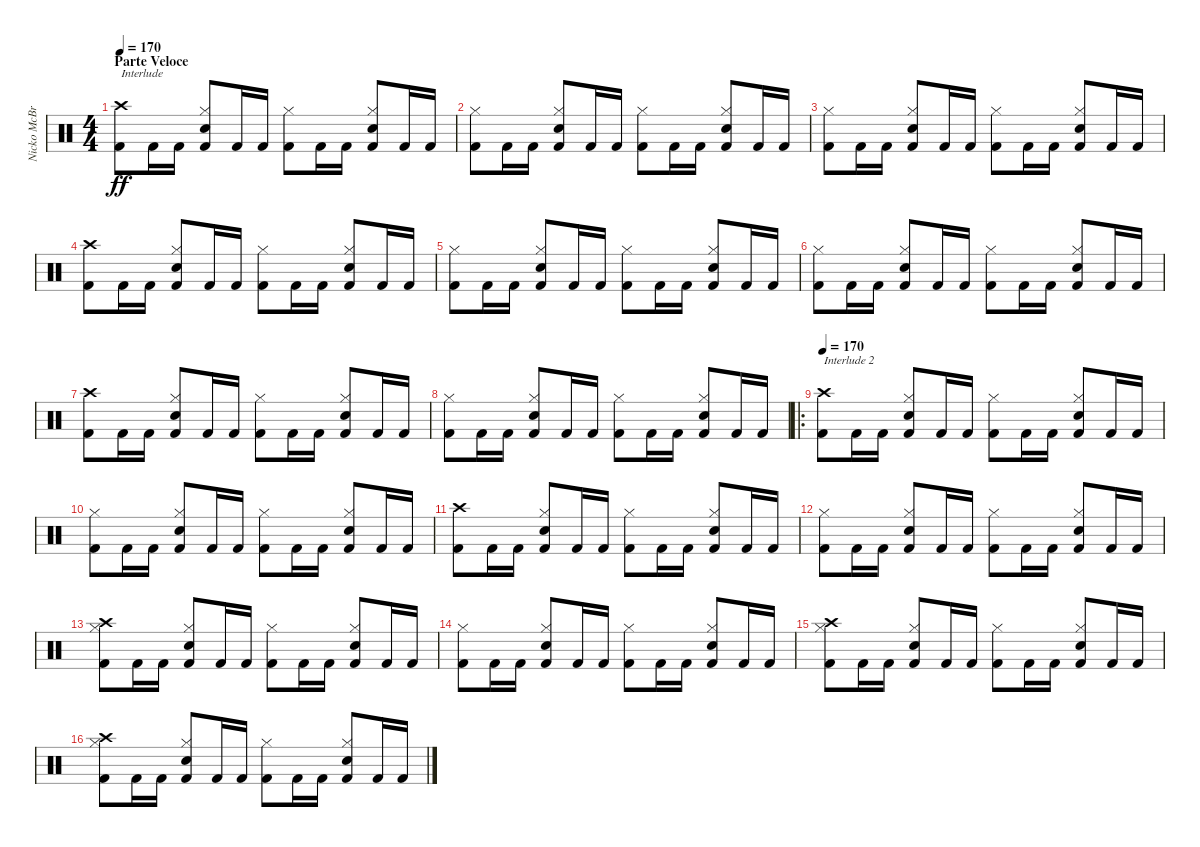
\track ("Nicko McBrain" "Nicko McBr") {instrument percussion}
\staff {score}
\articulation defaults
\ts (4 4)
\section ("" "Parte Veloce")
\tempo 170
\clef neutral
\ks c
("Crash high (hit)" "Kick (hit) 2").8{txt "Interlude" dy ff} "Kick (hit) 2".16 "Kick (hit) 2".16 ("Hi-Hat (closed)" "Snare (hit) 2" "Kick (hit) 2").8 "Kick (hit) 2".16 "Kick (hit) 2".16 ("Hi-Hat (closed)" "Kick (hit) 2").8 "Kick (hit) 2".16 "Kick (hit) 2".16 ("Hi-Hat (closed)" "Snare (hit) 2" "Kick (hit) 2").8 "Kick (hit) 2".16 "Kick (hit) 2".16 |
("Hi-Hat (closed)" "Kick (hit) 2").8 "Kick (hit) 2".16 "Kick (hit) 2".16 ("Hi-Hat (closed)" "Snare (hit) 2" "Kick (hit) 2").8 "Kick (hit) 2".16 "Kick (hit) 2".16 ("Hi-Hat (closed)" "Kick (hit) 2").8 "Kick (hit) 2".16 "Kick (hit) 2".16 ("Hi-Hat (closed)" "Snare (hit) 2" "Kick (hit) 2").8 "Kick (hit) 2".16 "Kick (hit) 2".16 |
("Hi-Hat (closed)" "Kick (hit) 2").8 "Kick (hit) 2".16 "Kick (hit) 2".16 ("Hi-Hat (closed)" "Snare (hit) 2" "Kick (hit) 2").8 "Kick (hit) 2".16 "Kick (hit) 2".16 ("Hi-Hat (closed)" "Kick (hit) 2").8 "Kick (hit) 2".16 "Kick (hit) 2".16 ("Hi-Hat (closed)" "Snare (hit) 2" "Kick (hit) 2").8 "Kick (hit) 2".16 "Kick (hit) 2".16 |
("Crash high (hit)" "Kick (hit) 2").8 "Kick (hit) 2".16 "Kick (hit) 2".16 ("Hi-Hat (closed)" "Snare (hit) 2" "Kick (hit) 2").8 "Kick (hit) 2".16 "Kick (hit) 2".16 ("Hi-Hat (closed)" "Kick (hit) 2").8 "Kick (hit) 2".16 "Kick (hit) 2".16 ("Hi-Hat (closed)" "Snare (hit) 2" "Kick (hit) 2").8 "Kick (hit) 2".16 "Kick (hit) 2".16 |
("Hi-Hat (closed)" "Kick (hit) 2").8 "Kick (hit) 2".16 "Kick (hit) 2".16 ("Hi-Hat (closed)" "Snare (hit) 2" "Kick (hit) 2").8 "Kick (hit) 2".16 "Kick (hit) 2".16 ("Hi-Hat (closed)" "Kick (hit) 2").8 "Kick (hit) 2".16 "Kick (hit) 2".16 ("Hi-Hat (closed)" "Snare (hit) 2" "Kick (hit) 2").8 "Kick (hit) 2".16 "Kick (hit) 2".16 |
("Hi-Hat (closed)" "Kick (hit) 2").8 "Kick (hit) 2".16 "Kick (hit) 2".16 ("Hi-Hat (closed)" "Snare (hit) 2" "Kick (hit) 2").8 "Kick (hit) 2".16 "Kick (hit) 2".16 ("Hi-Hat (closed)" "Kick (hit) 2").8 "Kick (hit) 2".16 "Kick (hit) 2".16 ("Hi-Hat (closed)" "Snare (hit) 2" "Kick (hit) 2").8 "Kick (hit) 2".16 "Kick (hit) 2".16 |
("Crash high (hit)" "Kick (hit) 2").8 "Kick (hit) 2".16 "Kick (hit) 2".16 ("Hi-Hat (closed)" "Snare (hit) 2" "Kick (hit) 2").8 "Kick (hit) 2".16 "Kick (hit) 2".16 ("Hi-Hat (closed)" "Kick (hit) 2").8 "Kick (hit) 2".16 "Kick (hit) 2".16 ("Hi-Hat (closed)" "Snare (hit) 2" "Kick (hit) 2").8 "Kick (hit) 2".16 "Kick (hit) 2".16 |
("Hi-Hat (closed)" "Kick (hit) 2").8 "Kick (hit) 2".16 "Kick (hit) 2".16 ("Hi-Hat (closed)" "Snare (hit) 2" "Kick (hit) 2").8 "Kick (hit) 2".16 "Kick (hit) 2".16 ("Hi-Hat (closed)" "Kick (hit) 2").8 "Kick (hit) 2".16 "Kick (hit) 2".16 ("Hi-Hat (closed)" "Snare (hit) 2" "Kick (hit) 2").8 "Kick (hit) 2".16 "Kick (hit) 2".16 |
\ro
\tempo 170
("Crash high (hit)" "Kick (hit) 2").8{txt "Interlude 2"} "Kick (hit) 2".16 "Kick (hit) 2".16 ("Hi-Hat (closed)" "Snare (hit) 2" "Kick (hit) 2").8 "Kick (hit) 2".16 "Kick (hit) 2".16 ("Hi-Hat (closed)" "Kick (hit) 2").8 "Kick (hit) 2".16 "Kick (hit) 2".16 ("Hi-Hat (closed)" "Snare (hit) 2" "Kick (hit) 2").8 "Kick (hit) 2".16 "Kick (hit) 2".16 |
("Hi-Hat (closed)" "Kick (hit) 2").8 "Kick (hit) 2".16 "Kick (hit) 2".16 ("Hi-Hat (closed)" "Snare (hit) 2" "Kick (hit) 2").8 "Kick (hit) 2".16 "Kick (hit) 2".16 ("Hi-Hat (closed)" "Kick (hit) 2").8 "Kick (hit) 2".16 "Kick (hit) 2".16 ("Hi-Hat (closed)" "Snare (hit) 2" "Kick (hit) 2").8 "Kick (hit) 2".16 "Kick (hit) 2".16 |
("Crash high (hit)" "Kick (hit) 2").8 "Kick (hit) 2".16 "Kick (hit) 2".16 ("Hi-Hat (closed)" "Snare (hit) 2" "Kick (hit) 2").8 "Kick (hit) 2".16 "Kick (hit) 2".16 ("Hi-Hat (closed)" "Kick (hit) 2").8 "Kick (hit) 2".16 "Kick (hit) 2".16 ("Hi-Hat (closed)" "Snare (hit) 2" "Kick (hit) 2").8 "Kick (hit) 2".16 "Kick (hit) 2".16 |
("Hi-Hat (closed)" "Kick (hit) 2").8 "Kick (hit) 2".16 "Kick (hit) 2".16 ("Hi-Hat (closed)" "Snare (hit) 2" "Kick (hit) 2").8 "Kick (hit) 2".16 "Kick (hit) 2".16 ("Hi-Hat (closed)" "Kick (hit) 2").8 "Kick (hit) 2".16 "Kick (hit) 2".16 ("Hi-Hat (closed)" "Snare (hit) 2" "Kick (hit) 2").8 "Kick (hit) 2".16 "Kick (hit) 2".16 |
("Crash high (hit)" "Hi-Hat (closed)" "Kick (hit) 2").8 "Kick (hit) 2".16 "Kick (hit) 2".16 ("Hi-Hat (closed)" "Snare (hit) 2" "Kick (hit) 2").8 "Kick (hit) 2".16 "Kick (hit) 2".16 ("Hi-Hat (closed)" "Kick (hit) 2").8 "Kick (hit) 2".16 "Kick (hit) 2".16 ("Hi-Hat (closed)" "Snare (hit) 2" "Kick (hit) 2").8 "Kick (hit) 2".16 "Kick (hit) 2".16 |
("Hi-Hat (closed)" "Kick (hit) 2").8 "Kick (hit) 2".16 "Kick (hit) 2".16 ("Hi-Hat (closed)" "Snare (hit) 2" "Kick (hit) 2").8 "Kick (hit) 2".16 "Kick (hit) 2".16 ("Hi-Hat (closed)" "Kick (hit) 2").8 "Kick (hit) 2".16 "Kick (hit) 2".16 ("Hi-Hat (closed)" "Snare (hit) 2" "Kick (hit) 2").8 "Kick (hit) 2".16 "Kick (hit) 2".16 |
("Crash high (hit)" "Hi-Hat (closed)" "Kick (hit) 2").8 "Kick (hit) 2".16 "Kick (hit) 2".16 ("Hi-Hat (closed)" "Snare (hit) 2" "Kick (hit) 2").8 "Kick (hit) 2".16 "Kick (hit) 2".16 ("Hi-Hat (closed)" "Kick (hit) 2").8 "Kick (hit) 2".16 "Kick (hit) 2".16 ("Hi-Hat (closed)" "Snare (hit) 2" "Kick (hit) 2").8 "Kick (hit) 2".16 "Kick (hit) 2".16 |
("Crash high (hit)" "Hi-Hat (closed)" "Kick (hit) 2").8 "Kick (hit) 2".16 "Kick (hit) 2".16 ("Hi-Hat (closed)" "Snare (hit) 2" "Kick (hit) 2").8 "Kick (hit) 2".16 "Kick (hit) 2".16 ("Hi-Hat (closed)" "Kick (hit) 2").8 "Kick (hit) 2".16 "Kick (hit) 2".16 ("Hi-Hat (closed)" "Snare (hit) 2" "Kick (hit) 2").8 "Kick (hit) 2".16 "Kick (hit) 2".16
